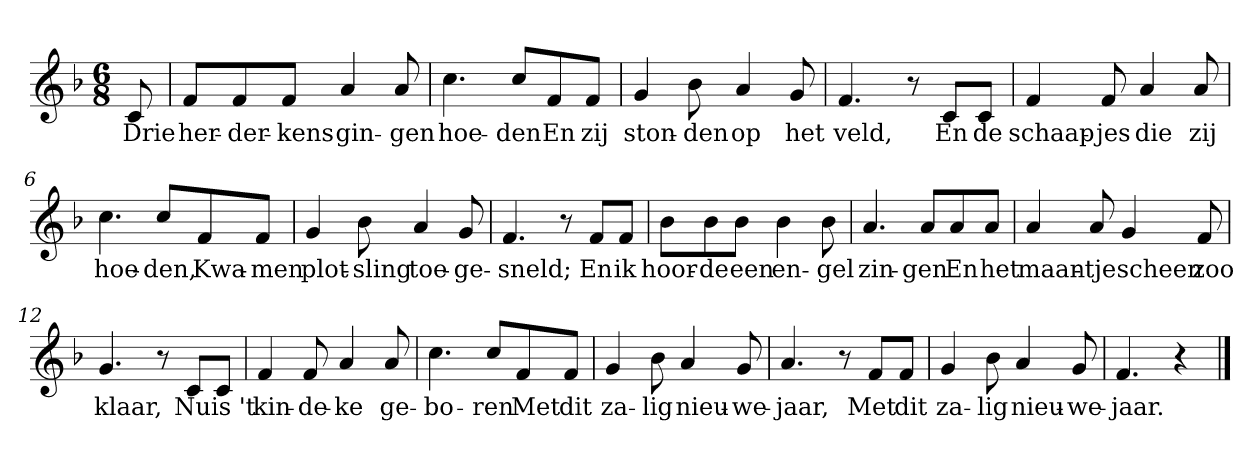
**kern	**text
*part1	*part1
*staff1	*staff1
*clefG2	*
*k[b-]	*
*F:	*
*M6/8	*
*MM120	*
=	=
8c	Drie
=1	=1
8f/L	her-
8f/	-der-
8f/J	-kens
4a	gin-
8a	-gen
=2	=2
4.cc	hoe-
8cc/L	-den
8f/	En
8f/J	zij
=3	=3
4g	ston-
8b-	-den
4a	op
8g	het
=4	=4
4.f	veld,
8r	.
8c/L	En
8c/J	de
=5	=5
4f	schaap-
8f	-jes
4a	die
8a	zij
=6	=6
4.cc	hoe-
8cc/L	-den,
8f/	Kwa-
8f/J	-men
=7	=7
4g	plot-
8b-	-sling
4a	toe-
8g	-ge-
=8	=8
4.f	-sneld;
8r	.
8f/L	En
8f/J	ik
=9	=9
8b-\L	hoor-
8b-\	-de
8b-\J	een
4b-	en-
8b-	-gel
=10	=10
4.a	zin-
8a/L	-gen
8a/	En
8a/J	het
=11	=11
4a	maan-
8a	-tje
4g	scheen
8f	zoo
=12	=12
4.g	klaar,
8r	.
8c/L	Nu
8c/J	is 't
=13	=13
4f	kin-
8f	-de-
4a	-ke
8a	ge-
=14	=14
4.cc	-bo-
8cc/L	-ren
8f/	Met
8f/J	dit
=15	=15
4g	za-
8b-	-lig
4a	nieu-
8g	-we-
=16	=16
4.a	-jaar,
8r	.
8f/L	Met
8f/J	dit
=17	=17
4g	za-
8b-	-lig
4a	nieu-
8g	-we-
=18	=18
4.f	-jaar.
4r	.
==	==
*-	*-
